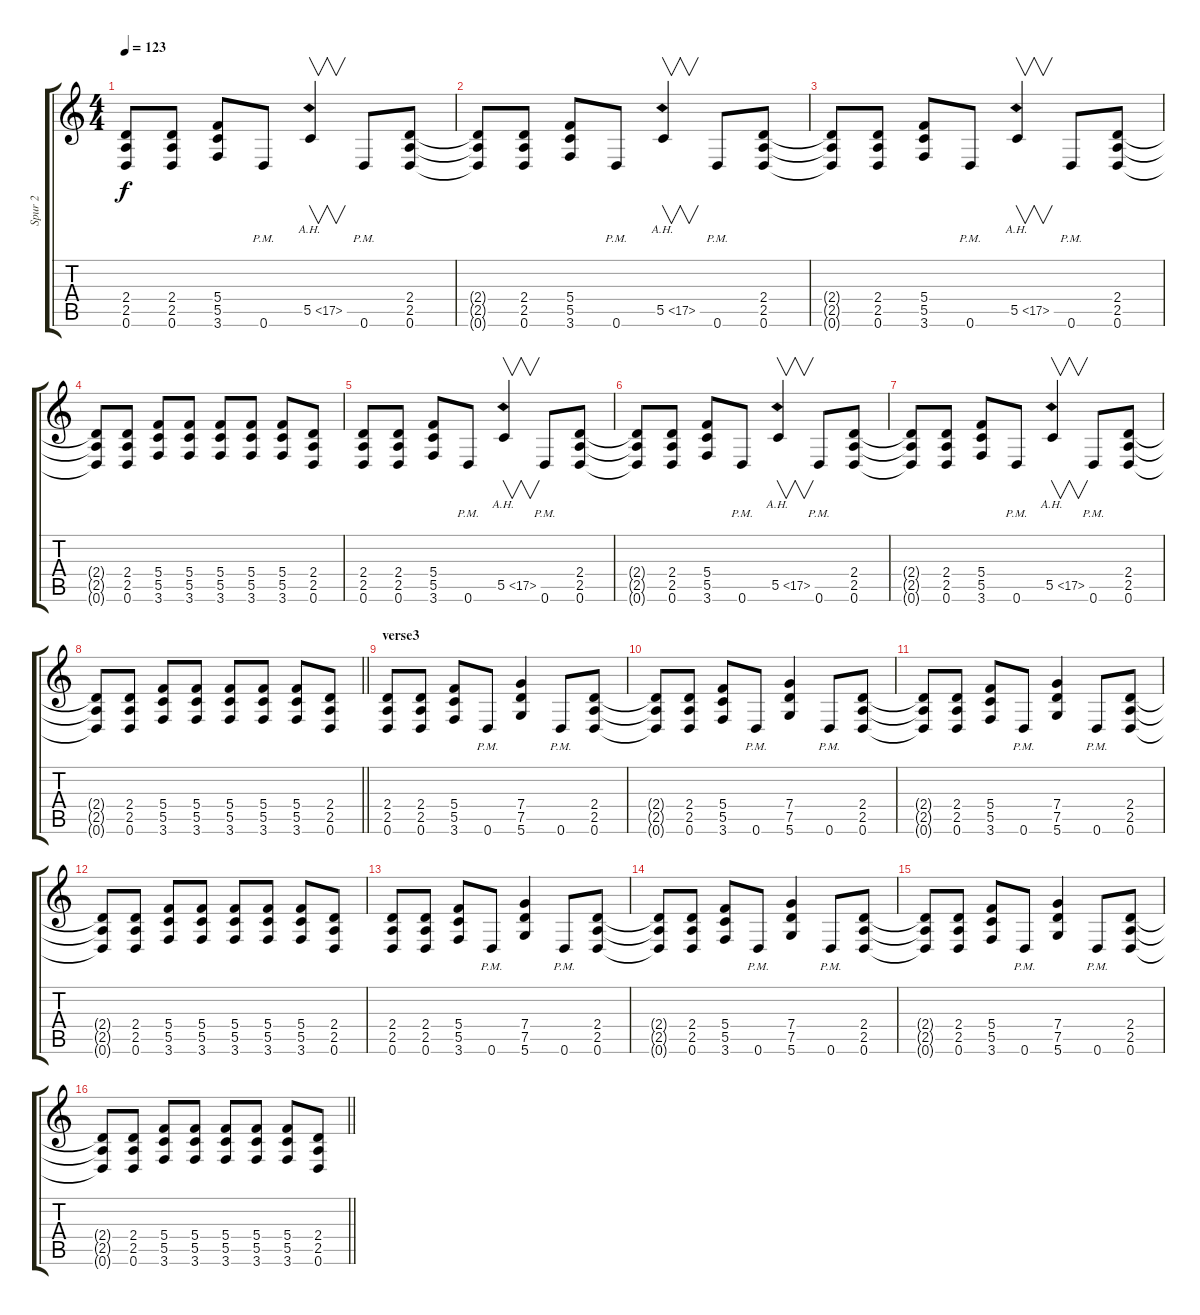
\track ("Spur 2" "Spur 2") {instrument distortionguitar}
\staff {score tabs}
\tuning (D4 A3 F3 C3 G2 D2) {hide}
\ts (4 4)
\tempo 123
\clef g2
\ks c
(2.4 2.5 0.6).8{dy f} (2.4 2.5 0.6).8 (5.4 5.5 3.6).8 0.6{pm}.8 5.5{ah 12}.4{v} 0.6{pm}.8 (2.4 2.5 0.6).8 |
(2.4{t} 2.5{t} 0.6{t}).8 (2.4 2.5 0.6).8 (5.4 5.5 3.6).8 0.6{pm}.8 5.5{ah 12}.4{v} 0.6{pm}.8 (2.4 2.5 0.6).8 |
(2.4{t} 2.5{t} 0.6{t}).8 (2.4 2.5 0.6).8 (5.4 5.5 3.6).8 0.6{pm}.8 5.5{ah 12}.4{v} 0.6{pm}.8 (2.4 2.5 0.6).8 |
(2.4{t} 2.5{t} 0.6{t}).8 (2.4 2.5 0.6).8 (5.4 5.5 3.6).8 (5.4 5.5 3.6).8 (5.4 5.5 3.6).8 (5.4 5.5 3.6).8 (5.4 5.5 3.6).8 (2.4 2.5 0.6).8 |
(2.4 2.5 0.6).8 (2.4 2.5 0.6).8 (5.4 5.5 3.6).8 0.6{pm}.8 5.5{ah 12}.4{v} 0.6{pm}.8 (2.4 2.5 0.6).8 |
(2.4{t} 2.5{t} 0.6{t}).8 (2.4 2.5 0.6).8 (5.4 5.5 3.6).8 0.6{pm}.8 5.5{ah 12}.4{v} 0.6{pm}.8 (2.4 2.5 0.6).8 |
(2.4{t} 2.5{t} 0.6{t}).8 (2.4 2.5 0.6).8 (5.4 5.5 3.6).8 0.6{pm}.8 5.5{ah 12}.4{v} 0.6{pm}.8 (2.4 2.5 0.6).8 |
\barLineRight lightlight
(2.4{t} 2.5{t} 0.6{t}).8 (2.4 2.5 0.6).8 (5.4 5.5 3.6).8 (5.4 5.5 3.6).8 (5.4 5.5 3.6).8 (5.4 5.5 3.6).8 (5.4 5.5 3.6).8 (2.4 2.5 0.6).8 |
\section ("" "verse3")
(2.4 2.5 0.6).8 (2.4 2.5 0.6).8 (5.4 5.5 3.6).8 0.6{pm}.8 (7.4 7.5 5.6).4 0.6{pm}.8 (2.4 2.5 0.6).8 |
(2.4{t} 2.5{t} 0.6{t}).8 (2.4 2.5 0.6).8 (5.4 5.5 3.6).8 0.6{pm}.8 (7.4 7.5 5.6).4 0.6{pm}.8 (2.4 2.5 0.6).8 |
(2.4{t} 2.5{t} 0.6{t}).8 (2.4 2.5 0.6).8 (5.4 5.5 3.6).8 0.6{pm}.8 (7.4 7.5 5.6).4 0.6{pm}.8 (2.4 2.5 0.6).8 |
(2.4{t} 2.5{t} 0.6{t}).8 (2.4 2.5 0.6).8 (5.4 5.5 3.6).8 (5.4 5.5 3.6).8 (5.4 5.5 3.6).8 (5.4 5.5 3.6).8 (5.4 5.5 3.6).8 (2.4 2.5 0.6).8 |
(2.4 2.5 0.6).8 (2.4 2.5 0.6).8 (5.4 5.5 3.6).8 0.6{pm}.8 (7.4 7.5 5.6).4 0.6{pm}.8 (2.4 2.5 0.6).8 |
(2.4{t} 2.5{t} 0.6{t}).8 (2.4 2.5 0.6).8 (5.4 5.5 3.6).8 0.6{pm}.8 (7.4 7.5 5.6).4 0.6{pm}.8 (2.4 2.5 0.6).8 |
(2.4{t} 2.5{t} 0.6{t}).8 (2.4 2.5 0.6).8 (5.4 5.5 3.6).8 0.6{pm}.8 (7.4 7.5 5.6).4 0.6{pm}.8 (2.4 2.5 0.6).8 |
\barLineRight lightlight
(2.4{t} 2.5{t} 0.6{t}).8 (2.4 2.5 0.6).8 (5.4 5.5 3.6).8 (5.4 5.5 3.6).8 (5.4 5.5 3.6).8 (5.4 5.5 3.6).8 (5.4 5.5 3.6).8 (2.4 2.5 0.6).8
